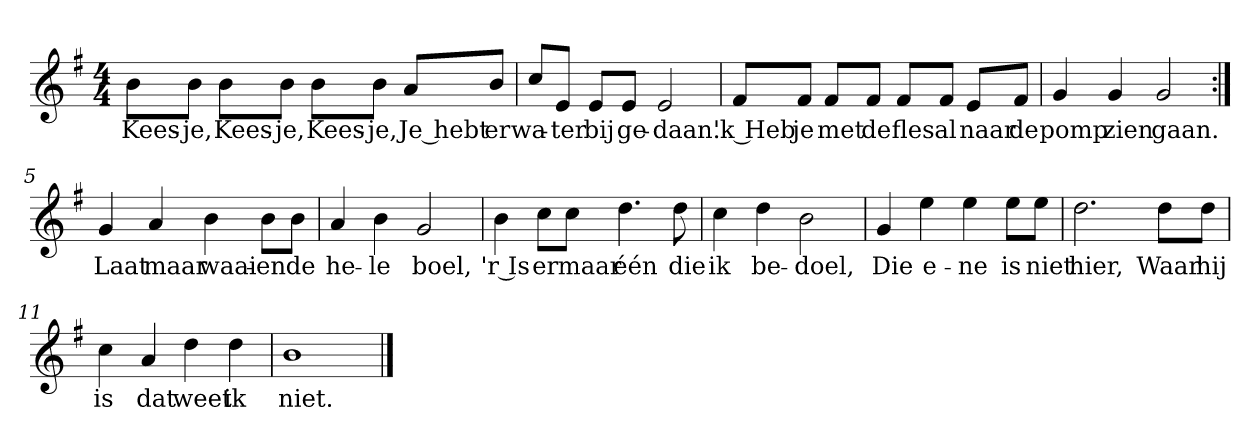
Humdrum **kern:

**kern	**text
*part1	*part1
*staff1	*staff1
*clefG2	*
*k[f#]	*
*G:	*
*M4/4	*
*MM120	*
=1	=1
8b\L	Kees-
8b\J	-je,
8b\L	Kees-
8b\J	-je,
8b\L	Kees-
8b\J	-je,
8a/L	Je hebt
8b/J	er
=2	=2
8cc/L	wa-
8e/J	-ter
8e/L	bij
8e/J	ge-
2e	-daan.
=3	=3
8f#/L	'k Heb
8f#/J	je
8f#/L	met
8f#/J	de
8f#/L	fles
8f#/J	al
8e/L	naar
8f#/J	de
=4	=4
4g	pomp
4g	zien
2g	gaan.
=5:|!	=5:|!
4g	Laat
4a	maar
4b	waai-
8b\L	-en
8b\J	de
=6	=6
4a	he-
4b	-le
2g	boel,
=7	=7
4b	'r Is
8cc\L	er
8cc\J	maar
4.dd	één
8dd	die
=8	=8
4cc	ik
4dd	be-
2b	-doel,
=9	=9
4g	Die
4ee	e-
4ee	-ne
8ee\L	is
8ee\J	niet
=10	=10
2.dd	hier,
8dd\L	Waar
8dd\J	hij
=11	=11
4cc	is
4a	dat
4dd	weet
4dd	ik
=12	=12
1b	niet.
==	==
*-	*-
